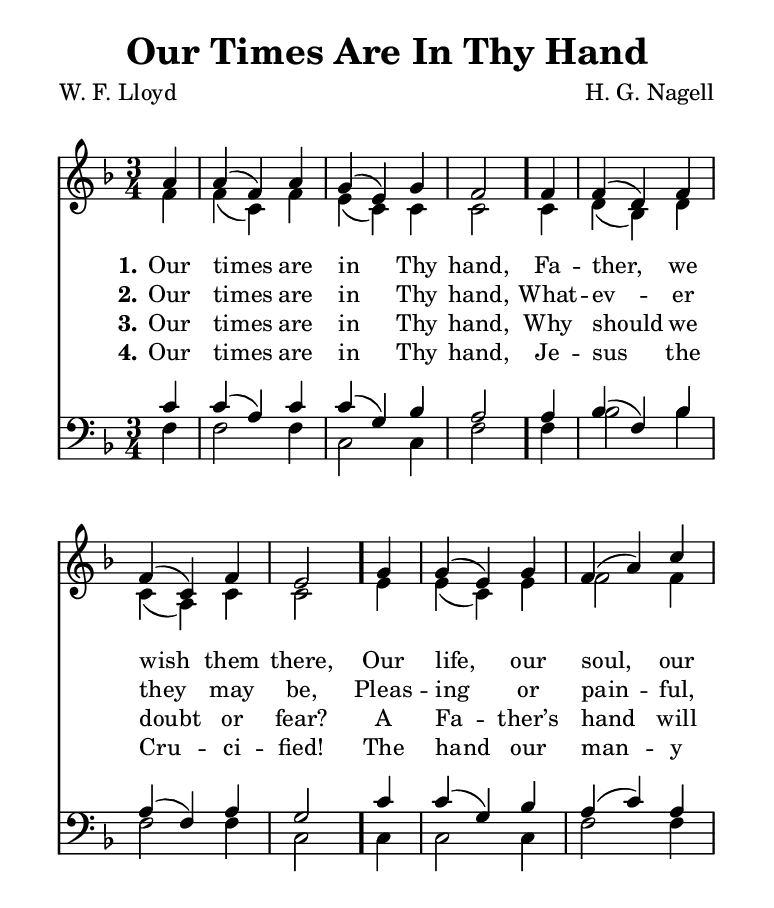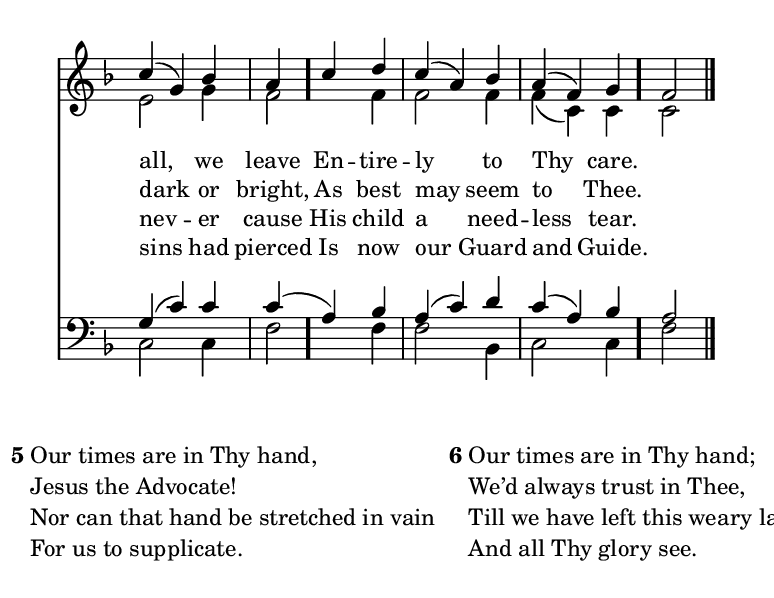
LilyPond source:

\include "common/global.ily"
\paper {
  \include "common/paper.ily"
  ragged-bottom = ##t
}

\header{
  hymnnumber = "257"
  title = "Our Times Are In Thy Hand"
  tunename = ""
  meter = "" % S. M. ?
  poet = "W. F. Lloyd"
  composer = "H. G. Nagell"
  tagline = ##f
}

global = {
  \include "common/overrides.ily"
  \override Staff.TimeSignature.style = #'()
  \time 3/4
  \override Score.MetronomeMark.transparent = ##t % hide all fermata changes too
  \tempo 4=80
  \key f \major
  \partial 4
  \autoBeamOff
}

notesSoprano = {
\global
\relative c'' {

  a4 | a( f) a | g( e) g | f2
  f4 | f( d) f | f( c) f | e2 \eogbreak
  g4 | g( e) g | f( a) c | c( g) bes | a c
  d4 | c( a) bes | a( f) g | f2 \eogbreak

  \bar "|."

}
}

notesAlto = {
\global
\relative e' {

  f4 | f( c) f | e( c) c | c2
  c4 | d( bes) d | c( a) c | c2
  e4 | e( c) e | f2 f4 | e2 g4 | f2
  f4 | f2 f4 | f( c) c | c2

}
}

notesTenor = {
\global
\relative a {

  c4 | c( a) c | c( g) bes | a2
  a4 | bes( f) bes | a( f) a | g2
  c4 | c( g) bes | a( c) a | g( c) c | c( a)
  bes4 | a( c) d | c( a) bes | a2

}
}

notesBass = {
\global
\relative f {

  f4 | f2 f4 | c2 c4 | f2
  f4 | bes2 bes4 | f2 f4 | c2
  c4 | c2 c4 | f2 f4 | c2 c4 | f2
  f4 | f2 bes,4 | c2 c4 | f2

}
}

wordsA = \lyricmode {
\set stanza = "1."

Our times are in Thy hand, \bar "."
Fa -- ther, we wish them there, \bar "."
Our life, our soul, our all, we leave \bar "."
En -- tire -- ly to Thy care. \bar "."

}

wordsB = \lyricmode {
\set stanza = "2."

Our times are in Thy hand,
What -- ev -- er they may be,
Pleas -- ing or pain -- ful, dark or bright,
As best may seem to Thee.

}

wordsC = \lyricmode {
\set stanza = "3."

Our times are in Thy hand,
Why should we doubt or fear?
A Fa -- ther’s hand will nev -- er cause
His child a need -- less tear.

}

wordsD = \lyricmode {
\set stanza = "4."

Our times are in Thy hand,
Je -- sus the Cru -- ci -- fied!
The hand our man -- y sins had pierced
Is now our Guard and Guide.

}

wordsE = \markuplist {

\line { Our times are in Thy hand, }
\line { Jesus the Advocate! }
\line { Nor can that hand be stretched in vain }
\line { For us to supplicate. }

}

wordsF = \markuplist {

\line { Our times are in Thy hand; }
\line { We’d always trust in Thee, }
\line { Till we have left this weary land, }
\line { And all Thy glory see. }

}

\score {
  \context ChoirStaff <<
    \context Staff = upper <<
      \set ChoirStaff.systemStartDelimiter = #'SystemStartBar
      \context Voice  = sopranos { \voiceOne << \notesSoprano >> }
      \context Voice  = altos { \voiceTwo << \notesAlto >> }
      \context Lyrics = one   \lyricsto sopranos \wordsA
      \context Lyrics = two   \lyricsto sopranos \wordsB
      \context Lyrics = three \lyricsto sopranos \wordsC
      \context Lyrics = four  \lyricsto sopranos \wordsD
    >>
    \context Staff = men <<
      \clef bass
      \context Voice  = tenors { \voiceOne << \notesTenor >> }
      \context Voice  = basses { \voiceTwo << \notesBass >> }
    >>
  >>
  \layout {
    \include "common/layout.ily"
  }
  \midi{
    \include "common/midi.ily"
  }
}

\noPageBreak

\markup { \fill-line {
  \hspace #0.1
  \line{ \bold 5 \column { \wordsE } }
  \hspace #0.1
  \line{ \bold 6 \column { \wordsF } }
  \hspace #0.1
} }

\version "2.18.2"  % necessary for upgrading to future LilyPond versions.

% vi:set et ts=2 sw=2 ai nocindent syntax=lilypond:
